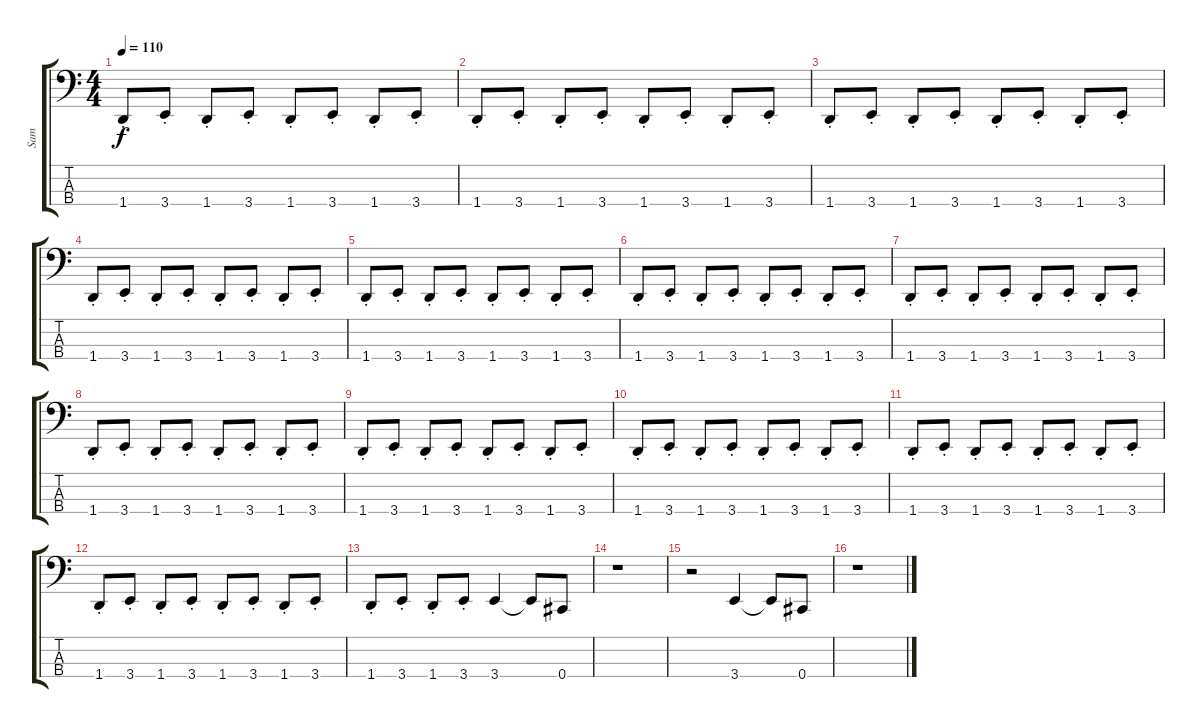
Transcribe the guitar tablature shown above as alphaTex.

\track ("Sam" "Sam") {instrument electricbasspick}
\staff {score tabs}
\tuning (E2 B1 Gb1 Db1) {hide}
\ts (4 4)
\tempo 110
\clef f4
\ks c
1.4{st}.8{dy f} 3.4{st}.8 1.4{st}.8 3.4{st}.8 1.4{st}.8 3.4{st}.8 1.4{st}.8 3.4{st}.8 |
1.4{st}.8 3.4{st}.8 1.4{st}.8 3.4{st}.8 1.4{st}.8 3.4{st}.8 1.4{st}.8 3.4{st}.8 |
1.4{st}.8 3.4{st}.8 1.4{st}.8 3.4{st}.8 1.4{st}.8 3.4{st}.8 1.4{st}.8 3.4{st}.8 |
1.4{st}.8 3.4{st}.8 1.4{st}.8 3.4{st}.8 1.4{st}.8 3.4{st}.8 1.4{st}.8 3.4{st}.8 |
1.4{st}.8 3.4{st}.8 1.4{st}.8 3.4{st}.8 1.4{st}.8 3.4{st}.8 1.4{st}.8 3.4{st}.8 |
1.4{st}.8 3.4{st}.8 1.4{st}.8 3.4{st}.8 1.4{st}.8 3.4{st}.8 1.4{st}.8 3.4{st}.8 |
1.4{st}.8 3.4{st}.8 1.4{st}.8 3.4{st}.8 1.4{st}.8 3.4{st}.8 1.4{st}.8 3.4{st}.8 |
1.4{st}.8 3.4{st}.8 1.4{st}.8 3.4{st}.8 1.4{st}.8 3.4{st}.8 1.4{st}.8 3.4{st}.8 |
1.4{st}.8 3.4{st}.8 1.4{st}.8 3.4{st}.8 1.4{st}.8 3.4{st}.8 1.4{st}.8 3.4{st}.8 |
1.4{st}.8 3.4{st}.8 1.4{st}.8 3.4{st}.8 1.4{st}.8 3.4{st}.8 1.4{st}.8 3.4{st}.8 |
1.4{st}.8 3.4{st}.8 1.4{st}.8 3.4{st}.8 1.4{st}.8 3.4{st}.8 1.4{st}.8 3.4{st}.8 |
1.4{st}.8 3.4{st}.8 1.4{st}.8 3.4{st}.8 1.4{st}.8 3.4{st}.8 1.4{st}.8 3.4{st}.8 |
1.4{st}.8 3.4{st}.8 1.4{st}.8 3.4{st}.8 3.4.4 3.4{t}.8 0.4.8 |
r.1 |
r.2 3.4.4 3.4{t}.8 0.4.8 |
r.1
